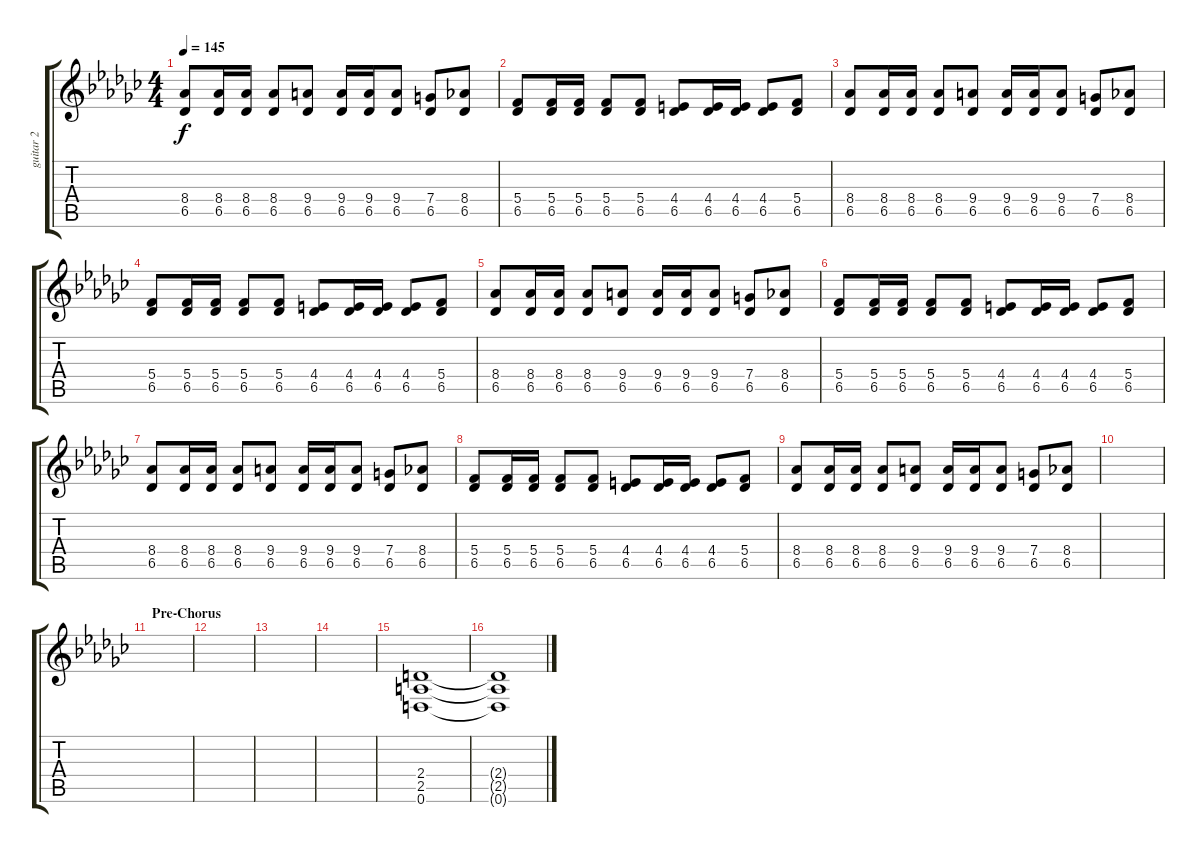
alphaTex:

\track ("guitar 2" "guitar 2") {instrument distortionguitar}
\staff {score tabs}
\tuning (D4 A3 F3 C3 G2 D2) {hide}
\ts (4 4)
\tempo 145
\clef g2
\ks gb
(8.4 6.5).8{dy f} (8.4 6.5).16 (8.4 6.5).16 (8.4 6.5).8 (9.4 6.5).8 (9.4 6.5).16 (9.4 6.5).16 (9.4 6.5).8 (7.4 6.5).8 (8.4 6.5).8 |
(5.4 6.5).8 (5.4 6.5).16 (5.4 6.5).16 (5.4 6.5).8 (5.4 6.5).8 (4.4 6.5).8 (4.4 6.5).16 (4.4 6.5).16 (4.4 6.5).8 (5.4 6.5).8 |
(8.4 6.5).8 (8.4 6.5).16 (8.4 6.5).16 (8.4 6.5).8 (9.4 6.5).8 (9.4 6.5).16 (9.4 6.5).16 (9.4 6.5).8 (7.4 6.5).8 (8.4 6.5).8 |
(5.4 6.5).8 (5.4 6.5).16 (5.4 6.5).16 (5.4 6.5).8 (5.4 6.5).8 (4.4 6.5).8 (4.4 6.5).16 (4.4 6.5).16 (4.4 6.5).8 (5.4 6.5).8 |
(8.4 6.5).8 (8.4 6.5).16 (8.4 6.5).16 (8.4 6.5).8 (9.4 6.5).8 (9.4 6.5).16 (9.4 6.5).16 (9.4 6.5).8 (7.4 6.5).8 (8.4 6.5).8 |
(5.4 6.5).8 (5.4 6.5).16 (5.4 6.5).16 (5.4 6.5).8 (5.4 6.5).8 (4.4 6.5).8 (4.4 6.5).16 (4.4 6.5).16 (4.4 6.5).8 (5.4 6.5).8 |
(8.4 6.5).8 (8.4 6.5).16 (8.4 6.5).16 (8.4 6.5).8 (9.4 6.5).8 (9.4 6.5).16 (9.4 6.5).16 (9.4 6.5).8 (7.4 6.5).8 (8.4 6.5).8 |
(5.4 6.5).8 (5.4 6.5).16 (5.4 6.5).16 (5.4 6.5).8 (5.4 6.5).8 (4.4 6.5).8 (4.4 6.5).16 (4.4 6.5).16 (4.4 6.5).8 (5.4 6.5).8 |
(8.4 6.5).8 (8.4 6.5).16 (8.4 6.5).16 (8.4 6.5).8 (9.4 6.5).8 (9.4 6.5).16 (9.4 6.5).16 (9.4 6.5).8 (7.4 6.5).8 (8.4 6.5).8 |
|
\section ("" "Pre-Chorus")
|
|
|
|
(2.4 2.5 0.6).1 |
(2.4{t} 2.5{t} 0.6{t}).1
